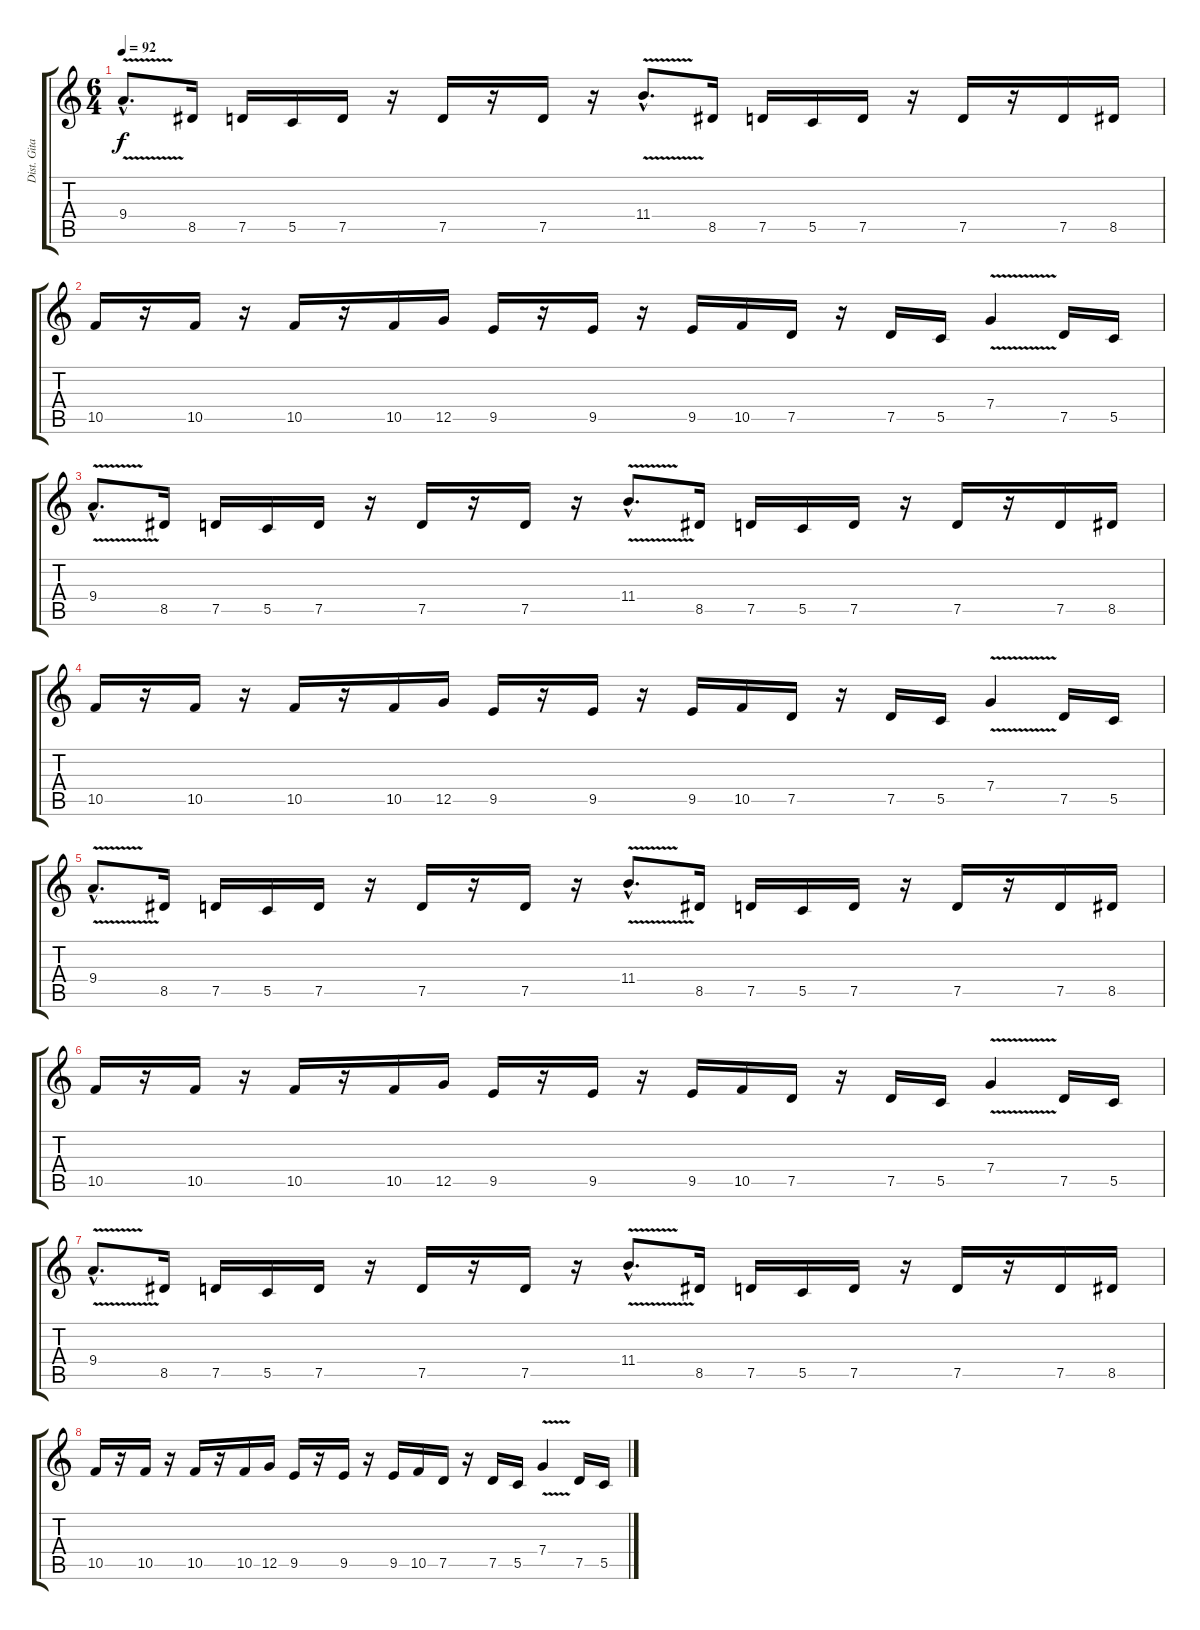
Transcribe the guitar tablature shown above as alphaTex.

\track ("Dist. Gitar 1" "Dist. Gita") {instrument overdrivenguitar}
\staff {score tabs}
\tuning (D4 A3 F3 C3 G2 D2) {hide}
\ts (6 4)
\tempo 92
\clef g2
\ks c
9.4{v hac}.8{d dy f instrument guitarharmonics} 8.5.16{instrument overdrivenguitar} 7.5.16 5.5.16 7.5.16 r.16 7.5.16 r.16 7.5.16 r.16 11.4{v hac}.8{d instrument guitarharmonics} 8.5.16{instrument overdrivenguitar} 7.5.16 5.5.16 7.5.16 r.16 7.5.16 r.16 7.5.16 8.5.16 |
10.5.16 r.16 10.5.16 r.16 10.5.16 r.16 10.5.16 12.5.16 9.5.16 r.16 9.5.16 r.16 9.5.16 10.5.16 7.5.16 r.16 7.5.16 5.5.16 7.4{v}.4{instrument guitarharmonics} 7.5.16{instrument overdrivenguitar} 5.5.16 |
9.4{v hac}.8{d instrument guitarharmonics} 8.5.16{instrument overdrivenguitar} 7.5.16 5.5.16 7.5.16 r.16 7.5.16 r.16 7.5.16 r.16 11.4{v hac}.8{d instrument guitarharmonics} 8.5.16{instrument overdrivenguitar} 7.5.16 5.5.16 7.5.16 r.16 7.5.16 r.16 7.5.16 8.5.16 |
10.5.16 r.16 10.5.16 r.16 10.5.16 r.16 10.5.16 12.5.16 9.5.16 r.16 9.5.16 r.16 9.5.16 10.5.16 7.5.16 r.16 7.5.16 5.5.16 7.4{v}.4{instrument guitarharmonics} 7.5.16{instrument overdrivenguitar} 5.5.16 |
9.4{v hac}.8{d instrument guitarharmonics} 8.5.16{instrument overdrivenguitar} 7.5.16 5.5.16 7.5.16 r.16 7.5.16 r.16 7.5.16 r.16 11.4{v hac}.8{d instrument guitarharmonics} 8.5.16{instrument overdrivenguitar} 7.5.16 5.5.16 7.5.16 r.16 7.5.16 r.16 7.5.16 8.5.16 |
10.5.16 r.16 10.5.16 r.16 10.5.16 r.16 10.5.16 12.5.16 9.5.16 r.16 9.5.16 r.16 9.5.16 10.5.16 7.5.16 r.16 7.5.16 5.5.16 7.4{v}.4{instrument guitarharmonics} 7.5.16{instrument overdrivenguitar} 5.5.16 |
9.4{v hac}.8{d instrument guitarharmonics} 8.5.16{instrument overdrivenguitar} 7.5.16 5.5.16 7.5.16 r.16 7.5.16 r.16 7.5.16 r.16 11.4{v hac}.8{d instrument guitarharmonics} 8.5.16{instrument overdrivenguitar} 7.5.16 5.5.16 7.5.16 r.16 7.5.16 r.16 7.5.16 8.5.16 |
10.5.16 r.16 10.5.16 r.16 10.5.16 r.16 10.5.16 12.5.16 9.5.16 r.16 9.5.16 r.16 9.5.16 10.5.16 7.5.16 r.16 7.5.16 5.5.16 7.4{v}.4{instrument guitarharmonics} 7.5.16{instrument overdrivenguitar} 5.5.16
